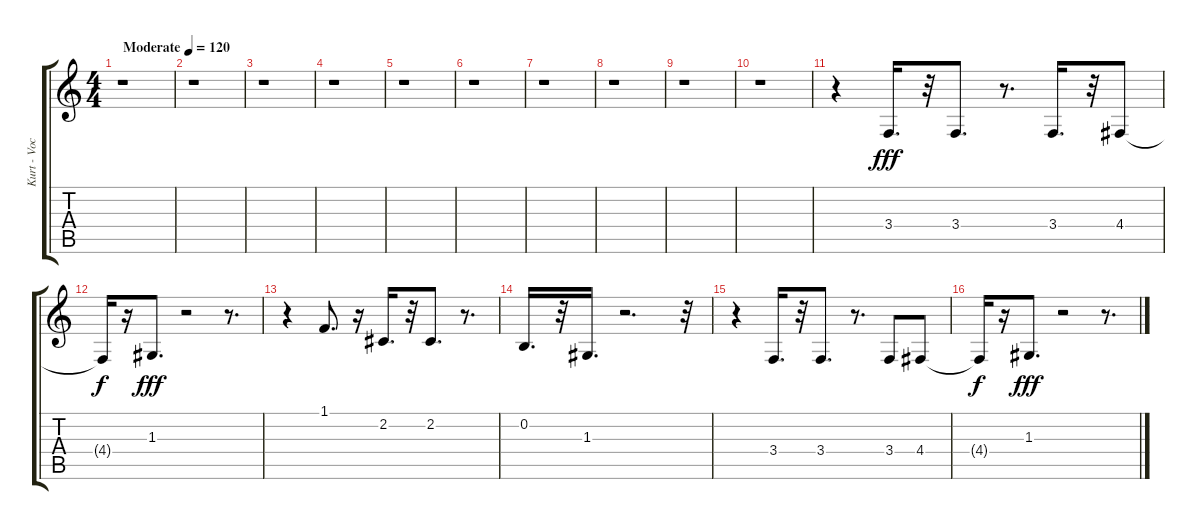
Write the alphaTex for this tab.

\track ("Kurt - Vocals" "Kurt - Voc") {instrument lead6voice}
\staff {score tabs}
\tuning (E4 B3 G3 D3 A2 E2) {hide}
\ts (4 4)
\tempo (120 "Moderate")
\clef g2
\ks c
r.1{dy fff instrument lead6voice} |
r.1 |
r.1 |
r.1 |
r.1 |
r.1 |
r.1 |
r.1 |
r.1 |
r.1 |
r.4 3.4.16{d} r.32 3.4.8{d} r.8{d} 3.4.16{d} r.32 4.4.8 |
4.4{t}.16{dy f} r.16 1.3.8{d dy fff} r.2 r.8{d} |
r.4 1.1.8{d} r.16 2.2.16{d} r.32 2.2.8{d} r.8{d} |
0.2.16{d} r.32 1.3.16{d} r.2{d} r.32 |
r.4 3.4.16{d} r.32 3.4.8{d} r.8{d} 3.4.8 4.4.8 |
4.4{t}.16{dy f} r.16 1.3.8{d dy fff} r.2 r.8{d}
